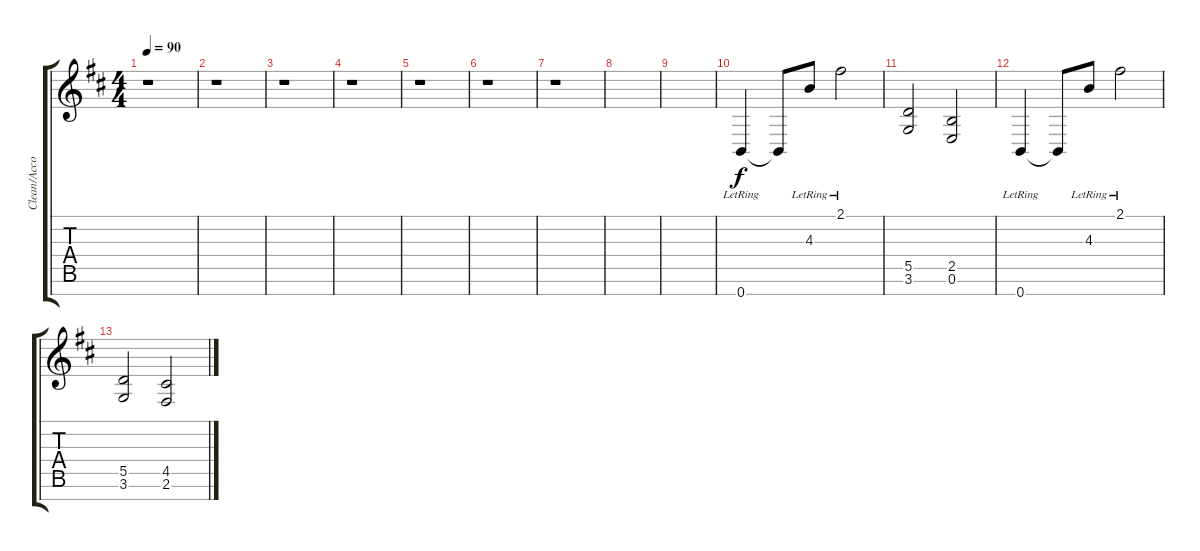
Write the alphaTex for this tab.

\track ("Clean/Accoustic Guitar" "Clean/Acco") {instrument electricguitarclean}
\staff {score tabs}
\tuning (E4 B3 G3 D3 A2 E2 B1) {hide}
\ts (4 4)
\tempo 90
\clef g2
\ks bminor
r.1{dy f} |
r.1 |
r.1 |
r.1 |
r.1 |
r.1 |
r.1 |
|
|
0.7{lr}.4 0.7{t}.8 4.3{lr}.8 2.1{lr}.2 |
(5.5 3.6).2 (2.5 0.6).2 |
0.7{lr}.4 0.7{t}.8 4.3{lr}.8 2.1{lr}.2 |
(5.5 3.6).2 (4.5 2.6).2
